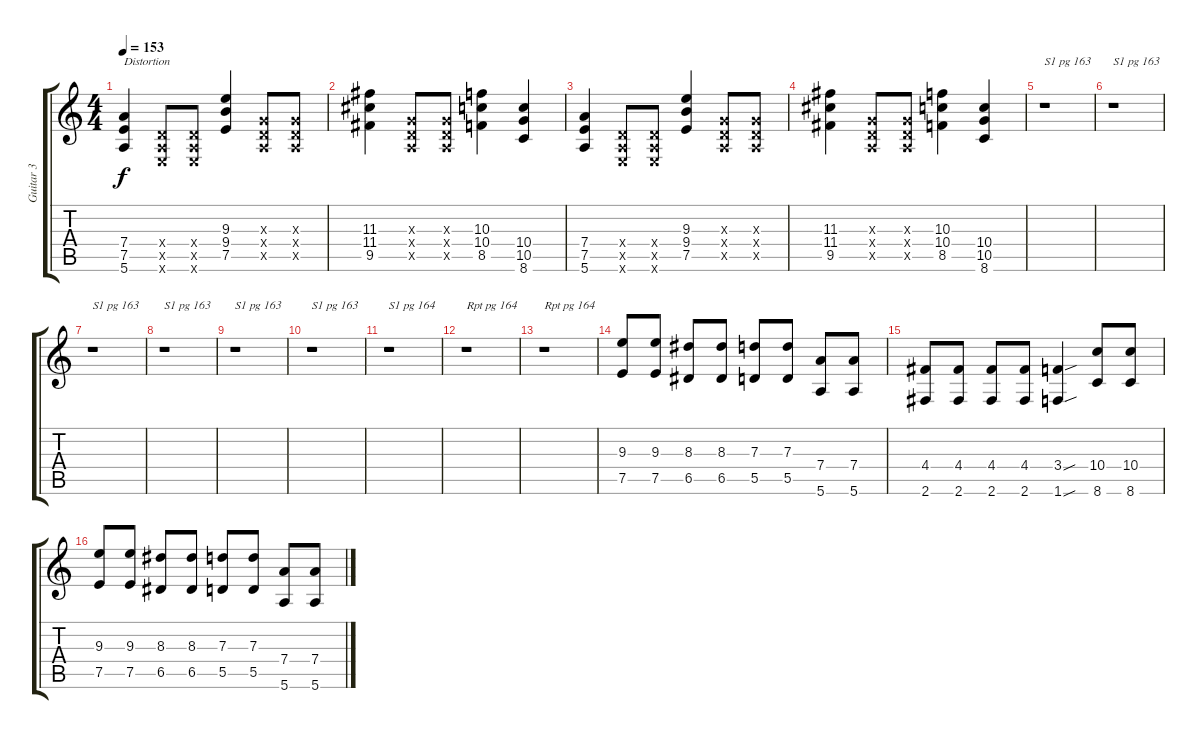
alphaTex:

\track ("Guitar 3" "Guitar 3") {instrument distortionguitar}
\staff {score tabs}
\tuning (E4 B3 G3 D3 A2 E2) {hide}
\ts (4 4)
\tempo 153
\clef g2
\ks c
(7.4 7.5 5.6).4{txt "Distortion" dy f instrument distortionguitar} (0.4{x} 0.5{x} 0.6{x}).8 (0.4{x} 0.5{x} 0.6{x}).8 (9.3 9.4 7.5).4 (0.3{x} 0.4{x} 0.5{x}).8 (0.3{x} 0.4{x} 0.5{x}).8 |
(11.3 11.4 9.5).4 (0.3{x} 0.4{x} 0.5{x}).8 (0.3{x} 0.4{x} 0.5{x}).8 (10.3 10.4 8.5).4 (10.4 10.5 8.6).4 |
(7.4 7.5 5.6).4 (0.4{x} 0.5{x} 0.6{x}).8 (0.4{x} 0.5{x} 0.6{x}).8 (9.3 9.4 7.5).4 (0.3{x} 0.4{x} 0.5{x}).8 (0.3{x} 0.4{x} 0.5{x}).8 |
(11.3 11.4 9.5).4 (0.3{x} 0.4{x} 0.5{x}).8 (0.3{x} 0.4{x} 0.5{x}).8 (10.3 10.4 8.5).4 (10.4 10.5 8.6).4 |
r.1{txt "S1 pg 163"} |
r.1{txt "S1 pg 163"} |
r.1{txt "S1 pg 163"} |
r.1{txt "S1 pg 163"} |
r.1{txt "S1 pg 163"} |
r.1{txt "S1 pg 163"} |
r.1{txt "S1 pg 164"} |
r.1{txt "Rpt pg 164"} |
r.1{txt "Rpt pg 164"} |
(9.3 7.5).8 (9.3 7.5).8 (8.3 6.5).8 (8.3 6.5).8 (7.3 5.5).8 (7.3 5.5).8 (7.4 5.6).8 (7.4 5.6).8 |
(4.4 2.6).8 (4.4 2.6).8 (4.4 2.6).8 (4.4 2.6).8 (3.4{sou} 1.6{sou}).4 (10.4 8.6).8 (10.4 8.6).8 |
(9.3 7.5).8 (9.3 7.5).8 (8.3 6.5).8 (8.3 6.5).8 (7.3 5.5).8 (7.3 5.5).8 (7.4 5.6).8 (7.4 5.6).8
